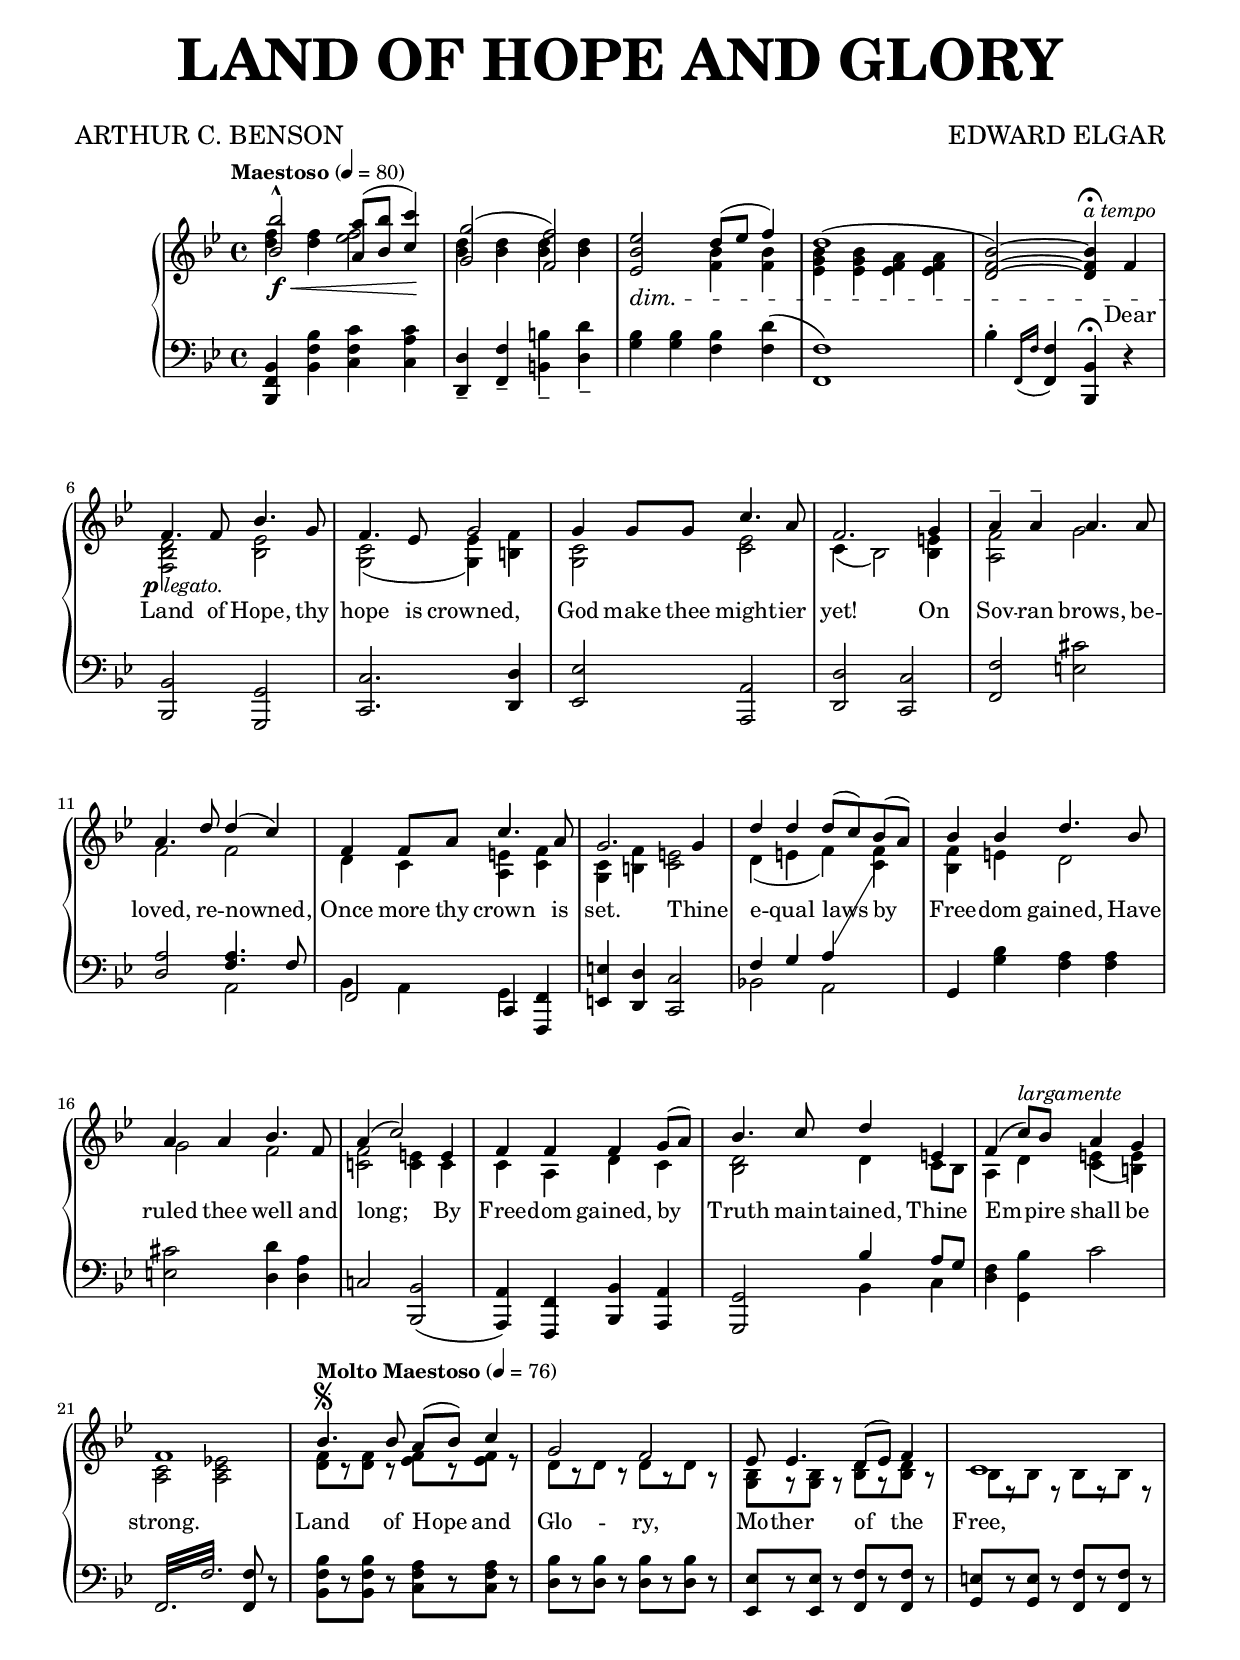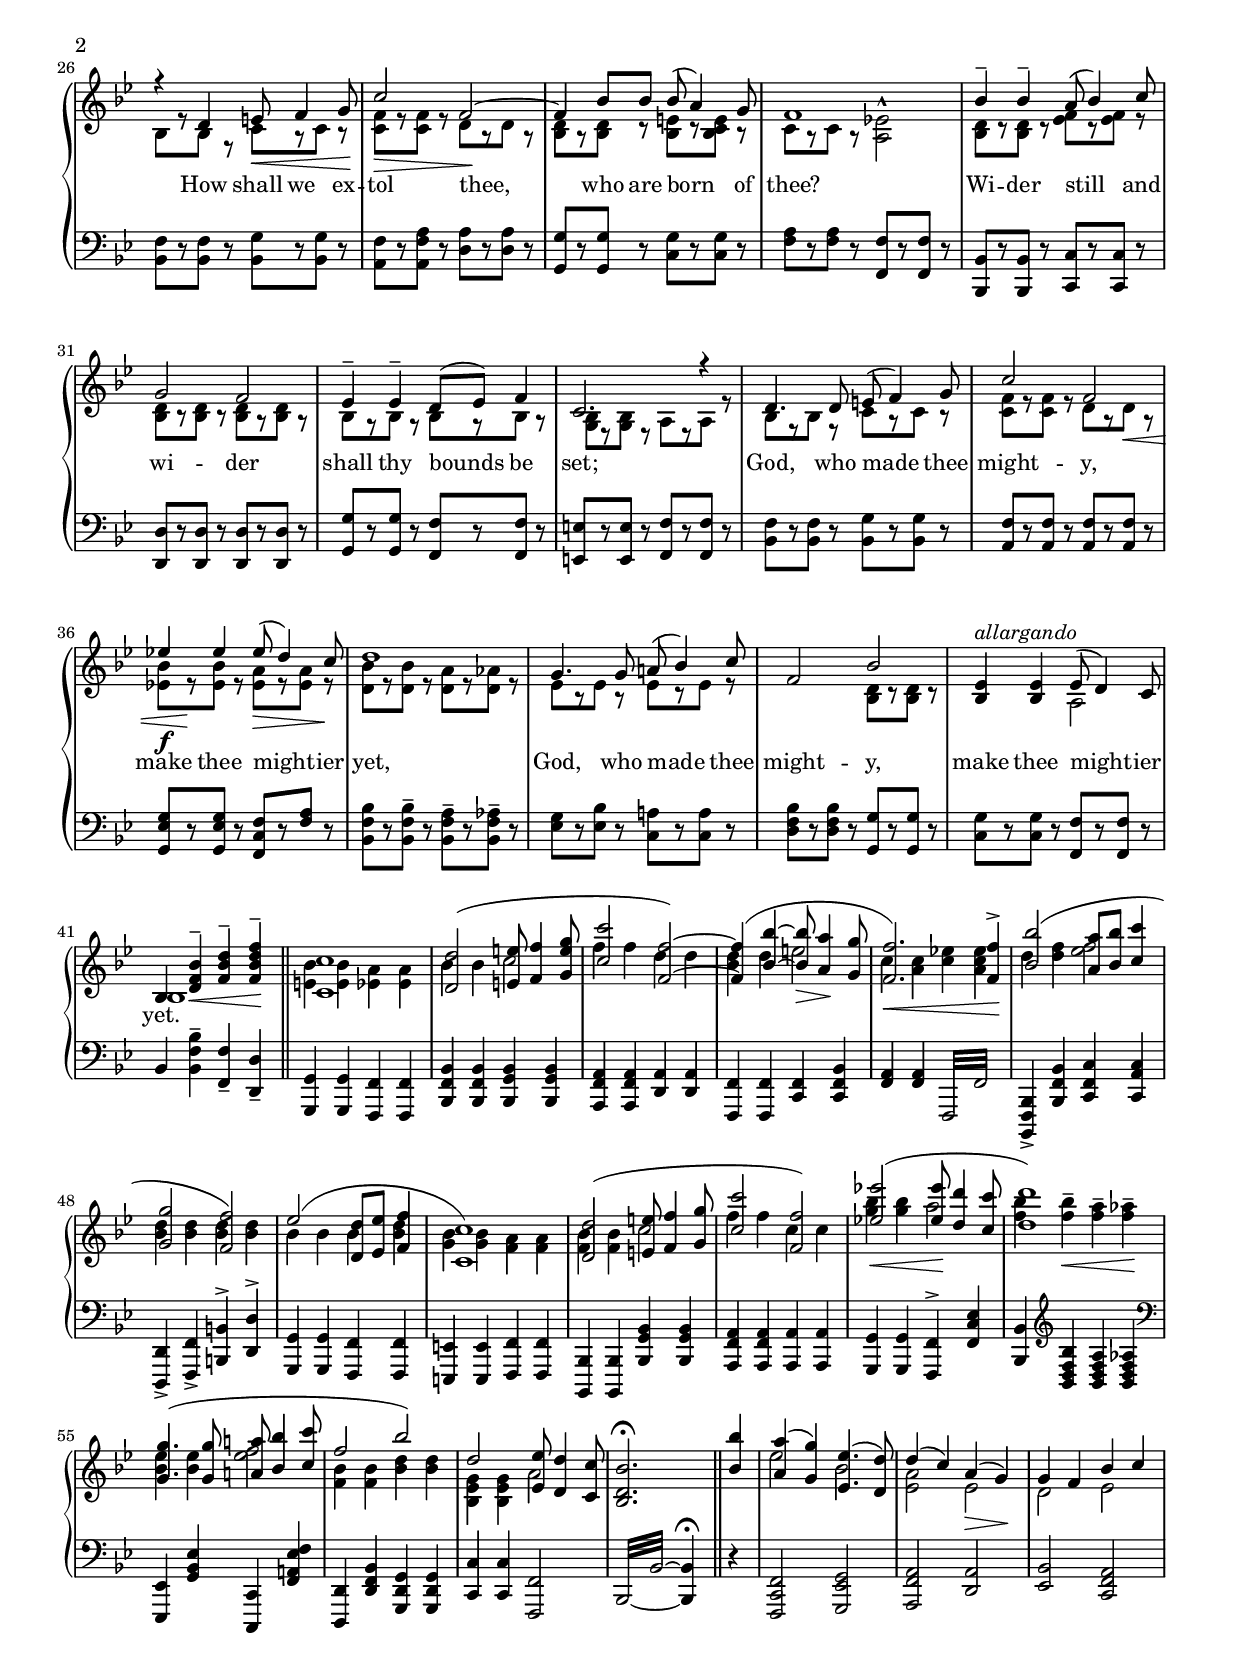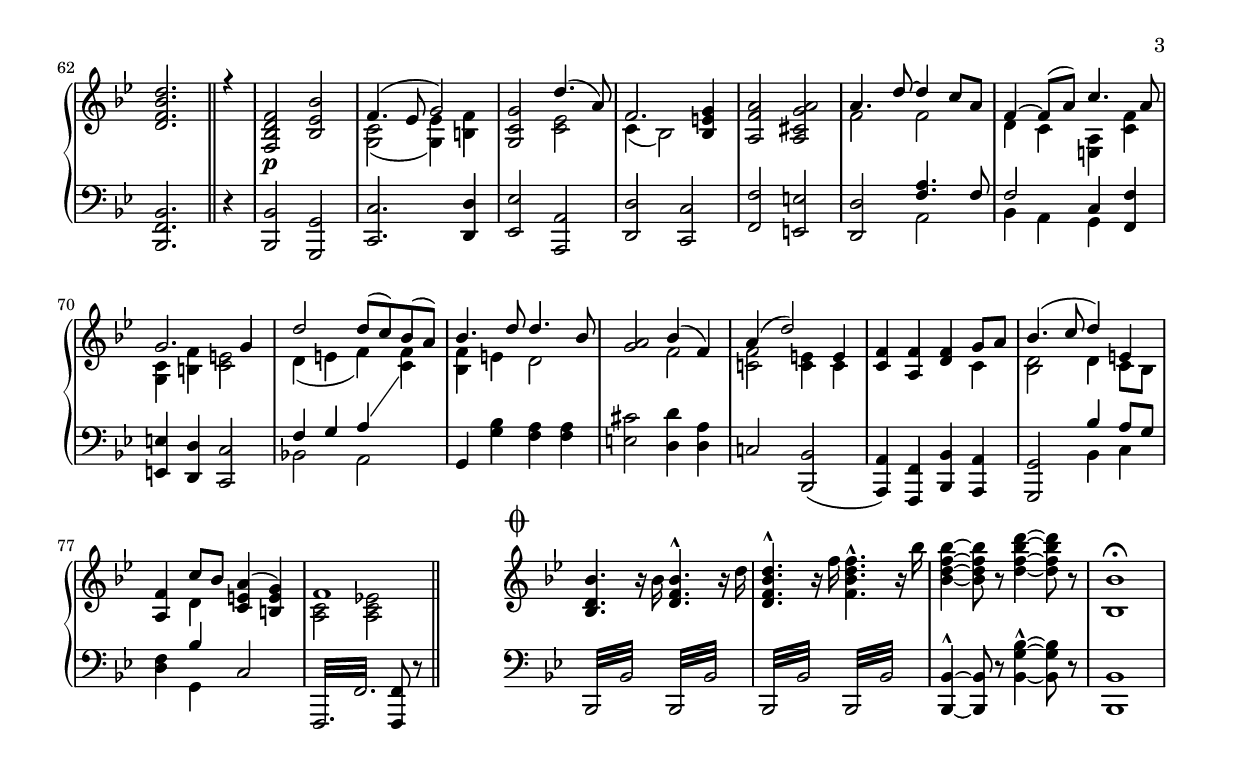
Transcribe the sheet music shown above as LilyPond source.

\version "2.20.0"
\include "articulate.ly"

% ****************************** %
% PROLOGUE %
% ****************************** %

\paper{
    #(set-paper-size "usletter") 
    top-margin = 0.5\in
    bottom-margin = 0.5\in
    left-margin = 0.5\in
    right-margin = 0.5\in
}

pleg = \markup { 
    \center-align \line {
        \hspace #3.7 p \normal-text \italic legato.
    }
}
plegDynamic = #(make-dynamic-script pleg)

#(set-global-staff-size 17.82)

% ****************************** %
% VERSE 1 %
% ****************************** %

teverse = \lyricmode {
    1 1 1 1 2 4 Dear | Land of Hope, thy | hope is crowned, | God make thee might -- ier | yet!
    On | Sov -- ran brows, be -- | loved, re -- nowned, | Once more thy crown is | set.
    Thine | e -- qual laws by | Free -- dom gained, Have | ruled thee well and | long;
    By | Free -- dom gained, by | Truth main -- tained, Thine | Em -- pire shall be strong.
}

\parallelMusic upione,upieux,downintro {
    % Intro Bar 1
    <bes bes'>2^^\f\<              <a a' >8( <bes bes'> <c c'>4)\! |
    <d f>4            4            <ees f>2                        |
    <bes f bes,>4     <bes f' bes> <c f c'>             <c a' c>   |

    % Intro Bar 2
    <g g' >2(          <f f'>)           |
    <bes d>4  4        4        4        |
    <d d,>_-  <f f,>_- <b b,>_- <d d,>_- |

    % Intro Bar 3
    <ees bes' ees>2\dim   d'8(     ees f4) |
    s2                    <f bes>4     4   | 
    <bes g>4            4 <bes f> <f d'>(  | 

    % Intro Bar 4
    d1(                         |
    <ees g bes>4 4 <ees f a>4 4 |
    <f f,>1)                    |

    % dear
    <bes f d>2)~                             4\fermata^\markup \italic "a tempo" f4 | 
    s1                                                                              |  
    bes4^. \acciaccatura{f,16 f'16} <f, f'>4 <bes bes,>\fermata                  r4 | 

    % land of hope thy
    f4.\plegDynamic f8 bes4.          g8 |
    <d bes f>2         <ees bes>         |
    <bes bes,>2        <g g,>            |

    % Hope is crowned
    f4.      ees8 g2                 | 
    <c g>2(      <ees g,>4) <f b,>  | 
    <c c,>2.                 <d d,>4 | 

    % God make thee mightier
    g4          g8 g c4. a8   |
    <c g>2           <ees c>2 | 
    <ees ees,>2      <a, a,>  | 

    % Yet on 
    f2.                  g4       | 
    c4(     bes2)        <e bes>4 | 
    <d d,>2       <c c,>          | 

    % Sovran brows be
    a4^-      a^- a4.      a8 |
    <f a,>2       <g>         |
    <f f,>2       <e cis'>    |

    % loved renowned
    a4. d8 d4( c4) | 
    f2     f       | 
    << {<a d,>2 <a f>4. f8} \\ {s2 a,2}>> | 

    % once more thy crown is
    f,4 f8 a8 c4.          a8 |
    d4  c     <a e'>4 <c f>   |
    << {f2 c4 <f f,>4} \\ {bes4 a g s4}>> |

    % set thine
    g2.                     g4 |
    <c g>4   <f b,> <e c>2     |
    <e' e,>4 <d d,> <c c,>2    |

    % equal laws by
    d'4 d d8( c) bes( a) | 
    d4( e f) {f} | 
    <<{f4 g a \showStaffSwitch \change Staff = "upper" {\voiceTwo c}} \\ {bes,!2 a} >> |

    % freedom gained have
    bes4      bes      d4.         bes8 |
    <f bes,>4 e        d2               | 
    g4        <g' bes> <f a> <f a>      | 

    % ruled thee well and
    a4         a bes4.          f8 | 
    g2          f2                | 
    <cis' e,>2   <d d,>4 <a d,>    | 

    % long by
    a4(     c2)             e,4  |
    <f c!>2     <e c>4      c    |
    c,!2        <bes bes,>(      |

    %freedom gained by 
    f4       f4     f4         g8( a) | 
    c4       a4     d4         c4     | 
    <a a,>4) <f f,> <bes bes,> <a a,> | 

    % truth maintained thine
    bes4.    c8 d4 e,     | 
    <bes d>2    d4 c8 bes | 
    <g g,>2 << {bes'4 a8 g} \\ {bes,4 c}>> |

    % empire shall be
    f4(    c'8)^\markup \italic "largamente" bes8 a4      g4     | 
    a4     d                                      <e c>4( <e b>) | 
    <d f>4 <bes' g,>4                             c2             |

    % strong
    f1                |
    <c a>2 <ees! c a> |
    \repeat tremolo 12 {f,,32 f'} <f f,>8 r8 |

}

% ****************************** %
% CHORUS 1 %
% ****************************** %

techone = \lyricmode {
    Land of Hope and | Glo -- ry, | Mo -- ther of the | Free,
    How shall we ex -- | tol thee, who are born of | thee?
    Wi -- der still and | wi -- der | shall thy bounds be | set;
    God, who made thee | might -- y, | make thee might -- ier | yet,
    God, who made thee | might -- y, | make thee might -- ier | yet.
}

\parallelMusic upchoone, upchoeux, downchoone {
    % land of hope and
    bes4.^\segno        bes8 a8(  bes8) c4   |
    <d f>8[        r q] r    <ees f>[ r q] r | 
    <bes f' bes>8[ r q] r    <c f a>[ r q] r | 

    % Glory
    g2                f         | 
    d8[        r d] r d[ r d] r |
    <d bes'>8[ r q] r q[ r q] r |

    % Mother of the
    ees8         ees4.      d8(      ees8) f4   | 
    <bes g>8[    r     q] r <d bes>[ r     q] r | 
    <ees ees,>8[ r     q] r <f f,>[  r     q] r | 

    % Free
    c1                                 |
    bes8[    r bes] r bes[    r bes] r |
    <e g,>8[ r q]   r <f f,>[ r q]   r |

    % How shall we ex
    r4           d      e8\<      f4   g8\! | 
    bes8[      r bes] r c[        r c] r    | 
    <f bes,>8[ r q]   r <g bes,>[ r q] r    | 

    % Tol thee
    c2\>                   f,~\!          | 
    <c f>8[  r q]        r d[      r d] r |
    <f a,>8[ r <f a a,>] r <a d,>[ r q] r |

    % who are born of
    f4          bes8 bes bes(     a4)          g8 | 
    <bes d>8[ r q]   r   <bes e>[ r <bes c e>] r  | 
    <g g,>8[  r q]   r   <g c,>[  r q]         r  | 

    % Thee
    f1                                 |
    c8[     r c] r <a ees'!>2^^        |
    <a f>8[ r q] r <f f,>[      r q] r |

    % Wider still and
    bes4^-          bes^-   a8(       bes4)    c8 | 
    <bes d>8[     r q]    r <ees f>[ r      q] r  | 
    <bes, bes,>8[ r q]    r <c c,>[  r      q] r  | 

    % Wider
    g2               f                | 
    <bes d>8[ r q] r <bes d>8[ r q] r |
    <d d,>8[  r q] r q[        r q] r |

    % Shall thy bounds be
    ees4^-     ees^-   d8(     ees8) f4     | 
    bes8[    r bes]  r bes[    r     bes] r | 
    <g g,>8[ r q]    r <f f,>[ r     q]   r | 

    % Set
    c2.                        r4   |
    <bes g>8[ r q] r a[      r a] r |
    <e e,>8[  r q] r <f f,>[ r q] r |

    % God who made thee
    d4.               d8 e(        f4)    g8 | 
    bes8[      r bes] r  c[        r   c] r  | 
    <f bes,>8[ r q]   r  <g bes,>[ r   q] r  | 

    % Mighty
    c2              f,          | 
    <c f>8[  r q] r d[ r d\<] r |
    <f a,>8[ r q] r q[ r q]   r |

    % Make thee mightier
    ees'!4\f          ees   ees8(      d4)        c8  | 
    <ees! bes'>8[ r\! q]  r <ees a>[\> r   q]     r\! | 
    <g ees g,>8[  r   q]  r <f c f,>[  r   <a f>] r   | 

    % Yet
    d1 |
    <d bes'>8[ r q] r <d a'>[ r <d aes'>] r |
    <bes f bes,>8[ r q^-] r <a f bes,>^-[ r <aes f bes,>^-] r |

    % God, who made thee * 2
    g,4.                    g8 a!(      bes4)      c8 | 
    ees8[     r ees]        r  ees[     r     ees] r  | 
    <g ees>8[ r <bes ees,>] r  <a! c,>[ r     q]   r  | 

    % Mighty * 2
    f,2                bes2             | 
    s2                 <d bes>8[ r q] r |
    <bes f d>8[ r q] r <g g,>[   r q] r |

    % Make thee mightier * 2
    <ees, bes>4^\markup \italic "allargando"   q    ees8(   d4)    c8 | 
    s2                                              a                 | 
    <g c,>8[                                 r q] r <f f,>[ r   q] r  | 

    % Yet * 2
    bes4  <d f bes>^-\<   <f bes d>^- <f bes d f>^-\! |
    bes1                                              |
    bes,4 <bes' f bes,>^- <f f,>_-    <d d,>_-        |
}

% ****************************** %
% CHORUS 2 %
% ****************************** %

mecheux = \relative c'' {
    
    c1 | r4 d e8 f4\< g8 | c2\! f,~ | f4 bes8 bes bes( a4) g8 |
    f1 | bes4^-^\ff bes^- a8( \stemUp bes4) \stemNeutral c8 | g2 f | ees4 ees d8( ees8) f4 |
    c1 | d4.^\cresc d8 e( f4) g8 | c2^^ f, |
    ees'!4^\ff ees ees8( d4) c8 | d1 | g,4.^\markup \italic "solenne." g8 a!( bes4) c8 |
    f,2 bes2 | <bes bes,>4^\markup \italic "allargando." q <ees ees,>8( <d d,>4) 
    <c c,>8^\markup \bold "To Coda" \mark \markup { \musicglyph "scripts.coda" } |
}

techeux = \lyricmode {
    Land of Hope and | Glo -- ry, | Mo -- ther of the | Free,
    How shall we ex -- | tol thee, who are born of | thee?
    Wi -- der still and | wi -- der | shall thy bounds be | set;
    God, who made thee | might -- y, | make thee might -- ier | yet,
    God, who made thee | might -- y, | make thee might -- ier | yet.
}

upcheux = \relative c'' {
    <<
    \relative c'' {
        
        <c c,>1 |
        <d d,>2( <e e,>8 <f f,>4 <g e g,>8 | <c c,>2 <f, f,>2~) |
        <f f,>4( <bes bes,>~ <bes bes,>8\> <a a,>4\! <g g,>8 | <f f,>2.\<) <f f,>4^>\! |
        <bes, bes'>2( <a a'>8 <bes bes'> <c c'>4 | <g g'>2 <f f'>) | 
        ees'( <d d,>8 <ees ees,> <f f,>4 | <c c,>1) |
        <d d,>2( <e e,>8 <f f,>4 <g g,>8 | <c c,>2 <f, f,>) |
        <ees'! ees,!>2\<( <ees ees,>8\! <d d,>4 <c c,>8 | <d d,>1) |
        <g, g,>4.( q8 <a! a,!> <bes bes,>4 <c c,>8 | f,2 bes) |
        d,2 <ees ees,>8 <d d,>4 <c c,>8 | 
    }
    \\
    \relative c'' {
        
        <bes e,>4 4 <a ees>4 4 |
        bes4 4 c2 | f4 f d d |
        <d bes> d e2 | c4 <c a> <c ees!> <ees c a> |
        d <d f>4 <ees f>2 | <bes d>4 4 4 4 |
        bes4 4 4 <bes d> | <bes g>4 4 <a f>4 4 |
        <bes f>4 4 c2 | f4 f c c
        <bes' g>4 q a2 | <bes f>4 q^-\< <a f>^- <aes f>^-\! |
        <ees bes>4 q <ees f>2 | <bes f>4 q <bes d> q |
        <g ees bes>4 q a2 |
    }
    >>
}

downcheux = \relative c {
    
    <g g,>4 4 <f f,>4 4 |
    <bes f bes,>4 4 <bes g bes,>4 4 | <a f a,>4 4 <a d,>4 4 |
    <f f,>4 q <f c> <bes f c> | <a f> q \repeat tremolo 8 {f,32 f'} |
    <bes, f bes,>4_> <bes f' bes> <c f c'> <c a' c> | <d d,>_> <f f,>_> <b b,>^> <d d,>^> |
    <g, g,>4 4 <f f,> q | <e e,> q <f f,> q |
    <bes, bes,>4 q <bes' g bes,> q | <a f a,> q <a a,> q |
    <g g,>4 q <f f,>^> <f c' ees> | <bes bes,> \clef treble <bes d f bes> <bes d f a> <bes d f aes> |
    \clef bass <ees, ees,>4 <g bes ees> <c, c,> <f a! ees' f> | <d d,> <d f bes> <g d g,> q | <c c,>4 q <f, f,>2 | 
}

\parallelMusic upcheone, upcheeux, downcheone {
    % Land of hope and
    <bes bes'>4.^\markup \italic "CHORUS."\f              8 <a a'>8( <bes bes'>) <c c'>4  | 
    <d f>4                                   4              <ees f>2                      | 
    <bes f bes,>4                            <bes f' bes>   <c f c'>             <c a' c> | 

    % Glory
    <g g'>2           <f f'>          | 
    <bes d>4 4        4        4      | 
    <d d,>_> <f f,>_> <b b,>^> <d d,> |

    % Mother of the free
    ees'2( <d d,>8 <ees ees,> <f d bes f>4 | 
    <bes g>4    <bes g ees> bes    s4 | 
    <ees ees,>4 <ees, ees,> <f f,> <f bes d> | 
}

% ****************************** %
% CONNECTOR %
% ****************************** %

upconec = \relative c'' {
    <<
    \relative c'' {
        <bes d, bes>2.\fermata \bar "||" <bes' bes,>4 | 
        <a a,>4( <g g,>) <ees ees,>4.( <d d,>8) | d4( c) a(\> g)\! |
        g4 f bes c | <d bes f d>2. \bar "||" r4 |
    }
    \\
    \relative c'' {
        s1 | ees2 bes | <a ees> ees | d ees | s1
    }
    >>
}

downconec = \relative c {
    \set tieWaitForNote = ##t
    \repeat tremolo 8 {bes,32~ bes'~} <bes bes,>4\fermata r4 |
    \set tieWaitForNote = ##f
    <f c f,>2 <g ees g,> | <a f a,> <a d,> |
    <bes ees,> <a f c> | <bes f bes,>2. \bar "||" r4 |
}

% ****************************** %
% VERSE 2 %
% ****************************** %

meveux = \relative c'' { % Has some connec Aspects
    <bes bes,>2.\fermata \bar "||" r4 |
    r1 | r1 | r1 | r2 r4 \bar "||" f4^\mf | f4. f8 bes4. g8 |
    f4. ees8 g4. g8 | g4 g c4. a8 | f2. g4 |
    a4.^- a8^- a4. a8 | a4 d4 d4( c8) a | f4. a8 c4. a8 |
    g2. r4 | d'4 d8 d d( c) bes( a) | bes4. bes8 d4. bes8 |
    a4. a8 bes4 f | a4( c2) e,!4 | f4. f8 f4( g8) a |
    bes4. c8 d4 e, | f4( c'8)^\markup \italic "largamente" bes8 a4 g4 | f2. r4^\markup \bold "D.S. Al Coda" |
}

teveux = \lyricmode {
    Thy | fame is an -- cient | as the days, As | O -- cean large and wide;
    A | pride that dares, and | heeds not praise, A | stern and si -- lent | pride;
    Not that false joy that | dreams con -- tent With | what our sires have | won;
    The | blood a he -- ro | sire hath spent Still | nerves a he -- ro son.
}

upveux = \relative c' {
    <<
        \relative c' {
            <f d bes f>2\!\p <bes ees, bes> | f4.( ees8 g2)
            <g c, g>2 d'4.( a8) | f2. <g e bes>4 |
            <a f a,>2 <a g cis, a> | a4. d8~d4 c8 a | f4~f8( a) c4. a8 |
            g2. g4 | d'2 d8( c) bes( a) | bes4. d8 d4. bes8 |
            <g a>2 bes4( f) | a4( d2) e,4 | <c f>4 <a f'> <d f> g8 a |
            bes4.( c8 d4) e,4 | <f a,>4 c'8 bes <a e c>4( <g e b>) | f1 \bar "||"
        }
        \\
        \relative c' {
            s1 | <c g>2( <ees g,>4) <f b,>| s2 <ees c>2 | c4( bes2) s4 |
            s1 | f'2 f | d4 c <a e>4 <c f> |
            <c g>4 <f b,> <e c>2 | d4( e f) {f} | <f bes,> e  d2 |
            s2 f2 | <f c!>2 <e c>4 c | s2 s4 c4 |
            <bes d>2 d4 c8 bes | s4 d s2 | <c a> <ees! c a> |
        }
    >>
}

downveux = \relative c {
    <bes bes,>2 <g g,> | <c c,>2. <d d,>4 | <ees ees,>2 <a, a,> | <d d,> <c c,> |
    <f f,>2 <e e,> | <d d,>2 << \relative c' {<a f>4. f8 | f2 c4} \\ \relative c' {a,2 | bes4 a g} >> <f f,> |
    <e e,>4 <d d,> <c c,>2
    <<
        { f4 g a \showStaffSwitch \change Staff = "upper" {\voiceTwo c }}
        \\ 
        {bes,!2 a}
    >> |
    g4 <g' bes> <f a> <f a> | <cis' e,>2 <d d,>4 <a d,> | c,!2 <bes bes,>( |
    <a a,>4) <f f,> <bes bes,> <a a,> | <g g,>2 << {bes'4 a8 g} \\ {bes,4 c}>> 
    | <d f>4 <<{bes'4} \\ {g,}>> c2 | \repeat tremolo 12 {f,,32 f'} <f f,>8 r8
}

% ****************************** %
% FINALE %
% ****************************** %

mefinale = \relative c'' {
    <bes bes,>1~ |
    <bes bes,>2. r4 | r1 | r1\fermata \bar "|."
}

tefinale = \lyricmode {
    yet.
}

upfinale = \relative c'' {
    <bes d, bes>4. r16 bes16 <bes f d>4.^^ r16 d |
    <d bes f d>4.^^ r16 f <f d bes f>4.^^ r16 bes |
    <bes f d bes>4~ <bes f d bes>8 r
    <d bes f d>4~ <d bes f d>8 r | <bes, bes,>1\fermata
}

downfinale = \relative c {
    \repeat tremolo 8 {bes,32 bes'} \repeat tremolo 8 {bes,32 bes'} |
    \repeat tremolo 8 {bes,32 bes'} \repeat tremolo 8 {bes,32 bes'} |
    <bes bes,>4~^^ <bes bes,>8 r <bes g' bes>4~^^ <bes g' bes>8 r |
    <bes bes,>1
}

% ****************************** %
% BOOK AND SCORE %
% ****************************** %

\book{
    \header{
        title = \markup { \fontsize #5 "LAND OF HOPE AND GLORY"}
        subtitle = "    "
        composer = \markup { \fontsize #2 "EDWARD ELGAR"}
        poet = \markup {\fontsize #2 "ARTHUR C. BENSON"}
    }
    
    \score{
        \layout {
            \context {
                \PianoStaff
                \consists #Span_stem_engraver
            }
            \context { \Staff \RemoveEmptyStaves }
        }
        <<
            \new PianoStaff <<
                \new Staff = "upper" {

                    \clef treble
                    \key bes \major
                    \time 4/4
                    \tempo "Maestoso" 4 = 80

                    <<
                        \new Voice = "lead" {\voiceOne \relative c'' \upione
                        \tempo "Molto Maestoso" 4 = 76 \relative c'' \upchoone}
                    \\
                        \new Voice = "second" {\voiceTwo \relative c'' \upieux
                        \relative c' \upchoeux}
                    >>
                    \bar "||"
                    \upcheux \upconec \upveux \bar "||"
                    \cadenzaOn \stopStaff
                    \repeat unfold 1 {
                        s1
                        \bar ""
                    }
                    \startStaff \cadenzaOff
                    \once \override Staff.KeySignature.break-visibility = #end-of-line-invisible
                    \once \override Staff.Clef.break-visibility = #end-of-line-invisible
                    \once \override Score.RehearsalMark.extra-offset = #'( -2 . 1.75 )
                    \upfinale
                    
                }
                \new Lyrics \lyricsto "lead" {
                    \teverse \techone
                }
                
                \new Staff = "lower" {

                    \clef bass
                    \key bes \major
                    \time 4/4

                    \relative c \downintro \relative c \downchoone \bar "||"
                    \downcheux \downconec \downveux \bar "||"
                    \cadenzaOn \stopStaff
                    \repeat unfold 1 {
                        s1
                        \bar ""
                    }
                    \startStaff \cadenzaOff
                    \once \override Staff.KeySignature.break-visibility = #end-of-line-invisible
                    \once \override Staff.Clef.break-visibility = #end-of-line-invisible
                    \once \override Score.RehearsalMark.extra-offset = #'( -2 . 1.75 )
                    \mark \markup { \musicglyph "scripts.coda" }
                    \downfinale
                }
            >>
        >>
        \midi{}
    }
}